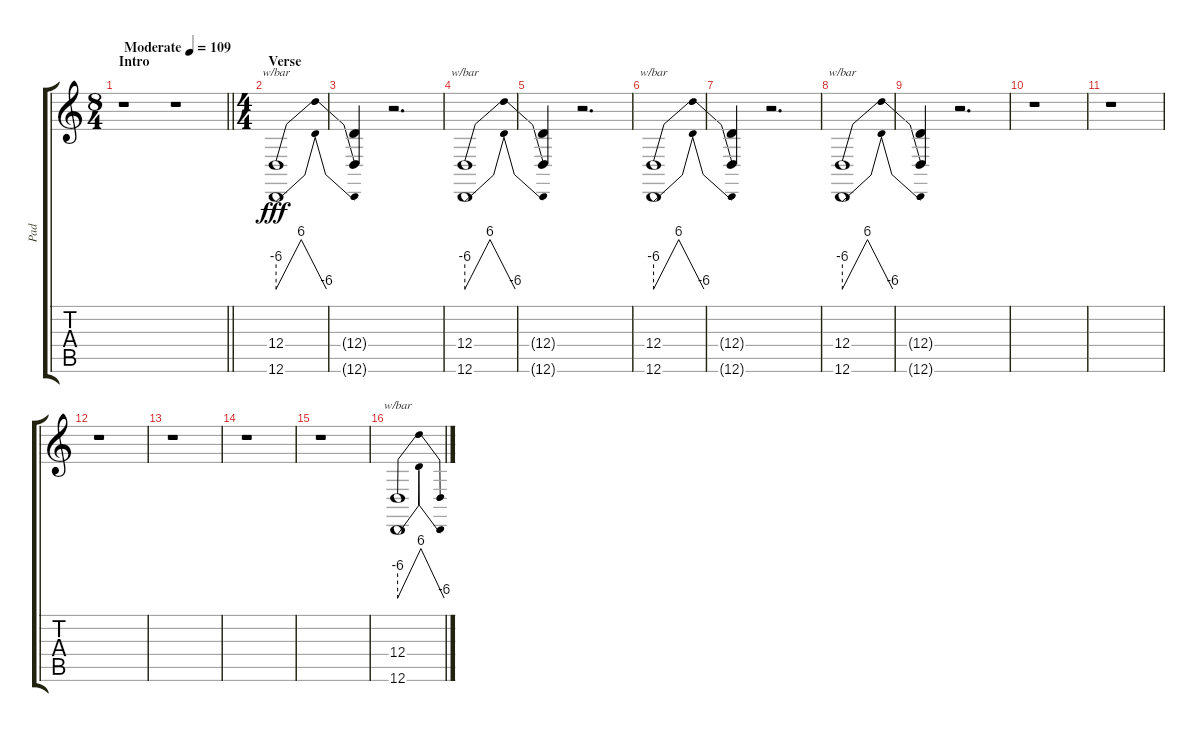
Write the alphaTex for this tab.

\track ("Pad" "Pad") {instrument pad7halo}
\staff {score tabs}
\tuning (E4 B3 G3 D3 A2 D2) {hide}
\ts (8 4)
\section ("" "Intro")
\tempo (109 "Moderate")
\clef g2
\barLineRight lightlight
\ks c
r.1{dy fff instrument pad7halo} r.1 |
\ts (4 4)
\section ("" "Verse")
(12.4 12.6).1{tbe (dip default 0 -24 30 24 60 -24)} |
(12.4{t} 12.6{t}).4 r.2{d} |
(12.4 12.6).1{tbe (dip default 0 -24 30 24 60 -24)} |
(12.4{t} 12.6{t}).4 r.2{d} |
(12.4 12.6).1{tbe (dip default 0 -24 30 24 60 -24)} |
(12.4{t} 12.6{t}).4 r.2{d} |
(12.4 12.6).1{tbe (dip default 0 -24 30 24 60 -24)} |
(12.4{t} 12.6{t}).4 r.2{d} |
r.1 |
r.1 |
r.1 |
r.1 |
r.1 |
r.1 |
(12.4 12.6).1{tbe (dip default 0 -24 30 24 60 -24)}
